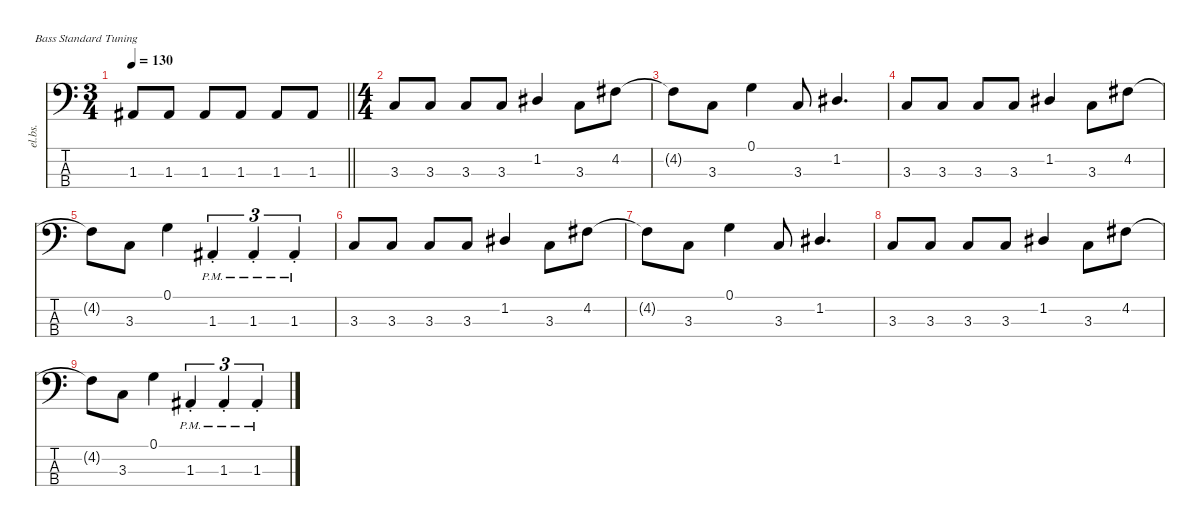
\defaultSystemsLayout 4
\hideDynamics
\bracketExtendMode nobrackets
\track ("Chipon" "el.bs.") {solo instrument electricbassfinger}
\staff {score tabs}
\tuning (G2 D2 A1 E1)
\ts (3 4)
\tempo 130
\clef f4
\barLineRight lightlight
\ks c
1.3{acc #}.8{dy f beam Up} 1.3{acc #}.8{beam Up} 1.3{acc #}.8{beam Up} 1.3{acc #}.8{beam Up} 1.3{acc #}.8{beam Up} 1.3{acc #}.8{beam Up} |
\ts (4 4)
\beaming (8 2 2 2 2)
3.3.8{beam Up} 3.3.8{beam Up} 3.3.8{beam Up} 3.3.8{beam Up} 1.2{acc #}.4{beam Up} 3.3.8{beam Down} 4.2{acc #}.8{beam Down} |
4.2{t acc #}.8{beam Down} 3.3.8{beam Down} 0.1.4{beam Down} 3.3.8{beam Up} 1.2{acc #}.4{d beam Up} |
3.3.8{beam Up} 3.3.8{beam Up} 3.3.8{beam Up} 3.3.8{beam Up} 1.2{acc #}.4{beam Up} 3.3.8{beam Down} 4.2{acc #}.8{beam Down} |
4.2{t acc #}.8{beam Down} 3.3.8{beam Down} 0.1.4{beam Down} 1.3{pm st acc #}.4{tu (3 2) beam Up} 1.3{pm st acc #}.4{tu (3 2) beam Up} 1.3{pm st acc #}.4{tu (3 2) beam Up} |
3.3.8{beam Up} 3.3.8{beam Up} 3.3.8{beam Up} 3.3.8{beam Up} 1.2{acc #}.4{beam Up} 3.3.8{beam Down} 4.2{acc #}.8{beam Down} |
4.2{t acc #}.8{beam Down} 3.3.8{beam Down} 0.1.4{beam Down} 3.3.8{beam Up} 1.2{acc #}.4{d beam Up} |
3.3.8{beam Up} 3.3.8{beam Up} 3.3.8{beam Up} 3.3.8{beam Up} 1.2{acc #}.4{beam Up} 3.3.8{beam Down} 4.2{acc #}.8{beam Down} |
4.2{t acc #}.8{beam Down} 3.3.8{beam Down} 0.1.4{beam Down} 1.3{pm st acc #}.4{tu (3 2) beam Up} 1.3{pm st acc #}.4{tu (3 2) beam Up} 1.3{pm st acc #}.4{tu (3 2) beam Up}
